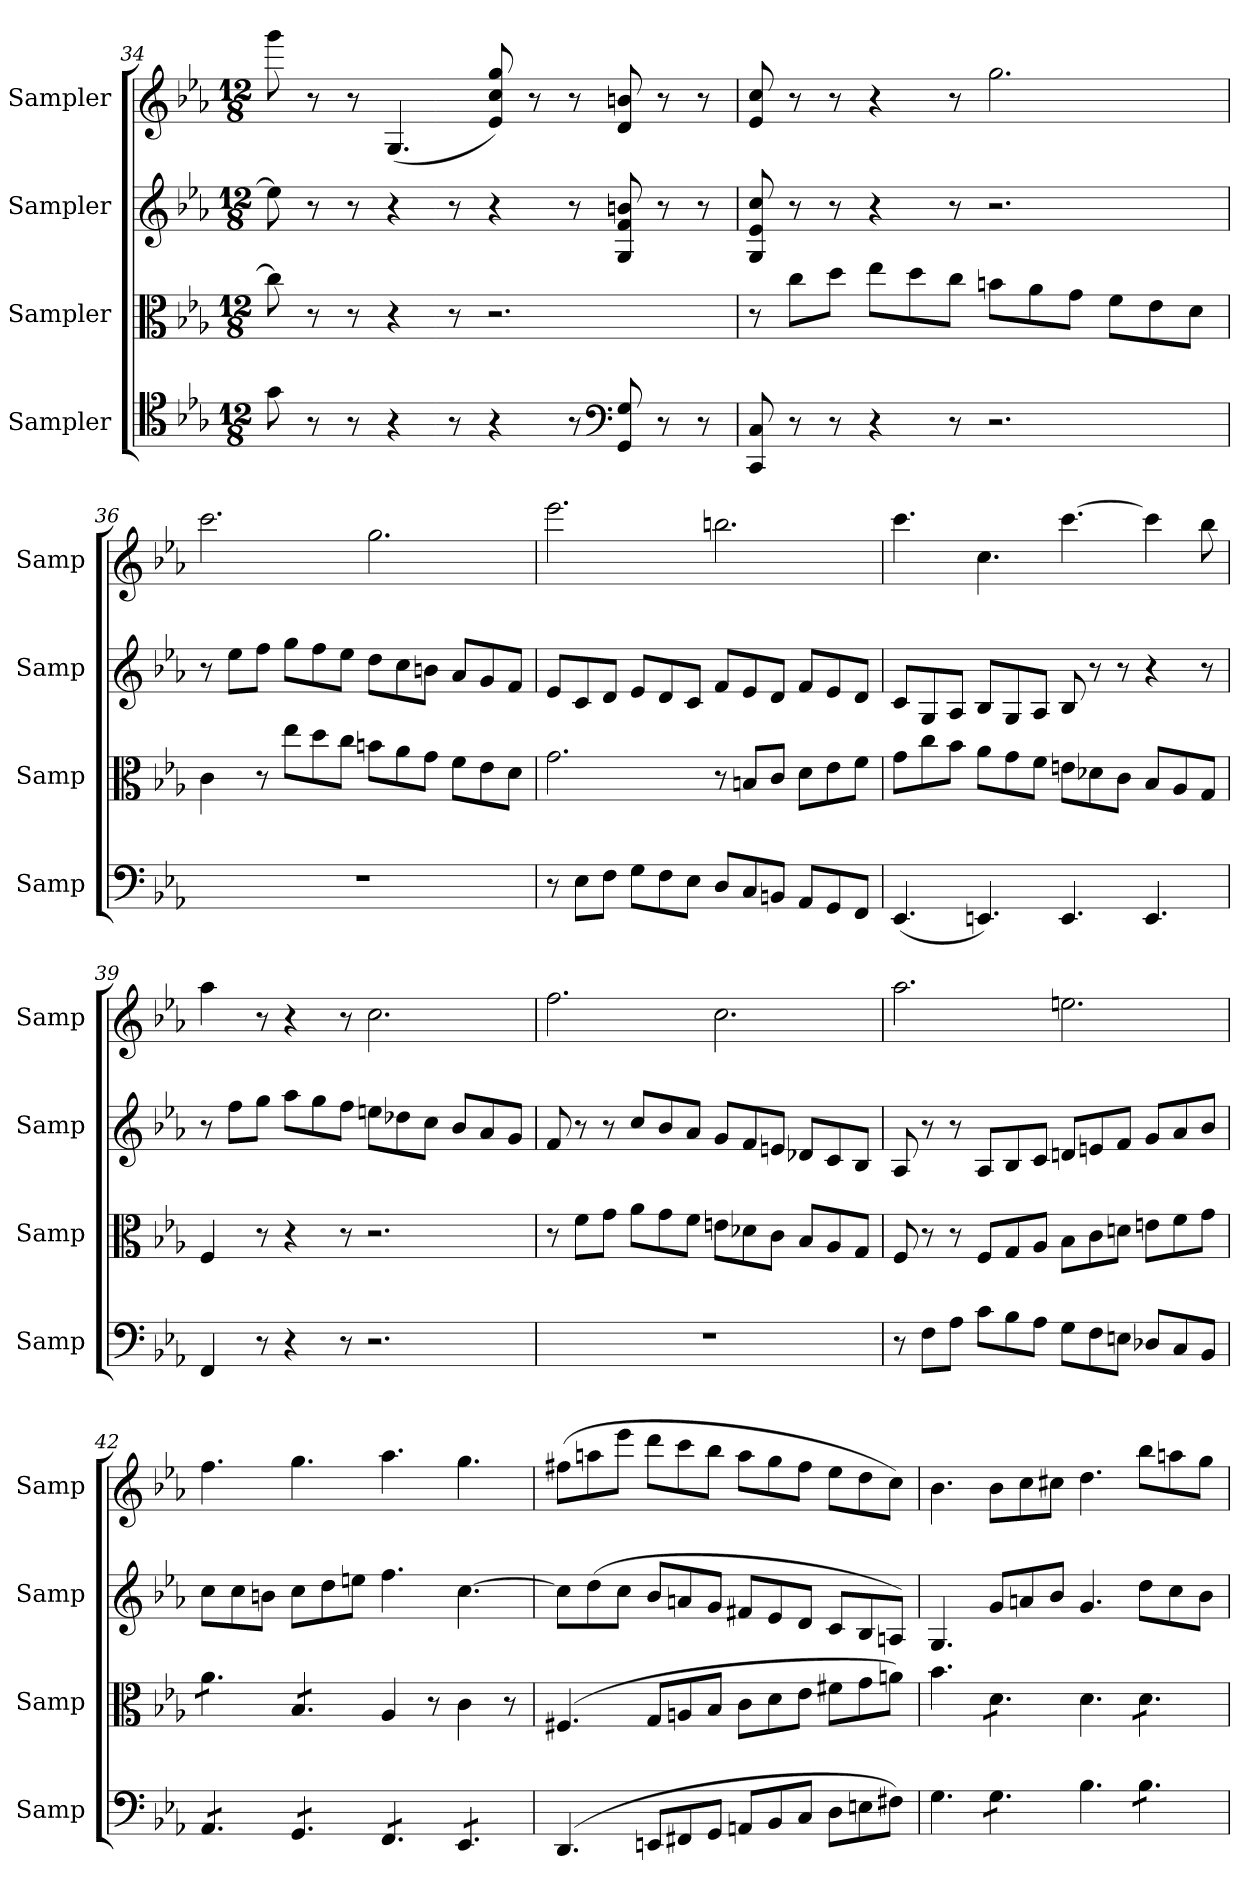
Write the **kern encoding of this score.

**kern	**kern	**kern	**kern
*part4	*part3	*part2	*part1
*staff4	*staff3	*staff2	*staff1
*I"Sampler	*I"Sampler	*I"Sampler	*I"Sampler
*I'Samp	*I'Samp	*I'Samp	*I'Samp
*clefC4	*clefC3	*clefG2	*clefG2
*k[b-e-a-]	*k[b-e-a-]	*k[b-e-a-]	*k[b-e-a-]
*M12/8	*M12/8	*M12/8	*M12/8
=34	=34	=34	=34
8g\	8cc\]	8ee-\]	8ggg\
8r	8r	8r	8r
8r	8r	8r	8r
4r	4r	4r	(4.G/
8r	8r	8r	.
4r	2.r	4r	8e-/ 8cc/ 8gg/)
.	.	.	8r
8r	.	8r	8r
*clefF4	*	*	*
8GG/ 8G/	.	8G/ 8f/ 8bn/	8d/ 8bn/
8r	.	8r	8r
8r	.	8r	8r
=35	=35	=35	=35
8CC/ 8C/	8r	8G/ 8e-/ 8cc/	8e-/ 8cc/
8r	8cc\L	8r	8r
8r	8dd\J	8r	8r
4r	8ee-\L	4r	4r
.	8dd\	.	.
8r	8cc\J	8r	8r
2.r	8bn\L	2.r	2.gg\
.	8a-\	.	.
.	8g\J	.	.
.	8f\L	.	.
.	8e-\	.	.
.	8d\J	.	.
=36	=36	=36	=36
1.r	4c\	8r	2.ccc\
.	.	8ee-\L	.
.	8r	8ff\J	.
.	8ee-\L	8gg\L	.
.	8dd\	8ff\	.
.	8cc\J	8ee-\J	.
.	8bn\L	8dd\L	2.gg\
.	8a-\	8cc\	.
.	8g\J	8bn\J	.
.	8f\L	8a-/L	.
.	8e-\	8g/	.
.	8d\J	8f/J	.
!!LO:LB:g=z
=37	=37	=37	=37
8r	2.g\	8e-/L	2.eee-\
8E-\L	.	8c/	.
8F\J	.	8d/J	.
8G\L	.	8e-/L	.
8F\	.	8d/	.
8E-\J	.	8c/J	.
8D/L	8r	8f/L	2.bbn\
8C/	8Bn/L	8e-/	.
8BBn/J	8c/J	8d/J	.
8AA-/L	8d\L	8f/L	.
8GG/	8e-\	8e-/	.
8FF/J	8f\J	8d/J	.
=38	=38	=38	=38
(4.EE-/	8g\L	8c/L	4.ccc\
.	8cc\	8G/	.
.	8b-\J	8A-/J	.
4.EEn/)	8a-\L	8B-/L	4.cc\
.	8g\	8G/	.
.	8f\J	8A-/J	.
4.EE/	8en\L	8B-/	[4.ccc\
.	8d-X\	8r	.
.	8c\J	8r	.
4.EE/	8B-/L	4r	4ccc\]
.	8A-/	.	.
.	8G/J	8r	8bb-\
=39	=39	=39	=39
4FF/	4F/	8r	4aa-\
.	.	8ff\L	.
8r	8r	8gg\J	8r
4r	4r	8aa-\L	4r
.	.	8gg\	.
8r	8r	8ff\J	8r
2.r	2.r	8een\L	2.cc\
.	.	8dd-X\	.
.	.	8cc\J	.
.	.	8b-/L	.
.	.	8a-/	.
.	.	8g/J	.
=40	=40	=40	=40
1.r	8r	8f/	2.ff\
.	8f\L	8r	.
.	8g\J	8r	.
.	8a-\L	8cc/L	.
.	8g\	8b-/	.
.	8f\J	8a-/J	.
.	8en\L	8g/L	2.cc\
.	8d-X\	8f/	.
.	8c\J	8en/J	.
.	8B-/L	8d-X/L	.
.	8A-/	8c/	.
.	8G/J	8B-/J	.
!!LO:LB:g=z
=41	=41	=41	=41
8r	8F/	8A-/	2.aa-\
8F\L	8r	8r	.
8A-\J	8r	8r	.
8c\L	8F/L	8A-/L	.
8B-\	8G/	8B-/	.
8A-\J	8A-/J	8c/J	.
8G\L	8B-\L	8dn/L	2.een\
8F\	8c\	8en/	.
8En\J	8dn\J	8f/J	.
8D-X/L	8en\L	8g/L	.
8C/	8f\	8a-/	.
8BB-/J	8g\J	8b-/J	.
=42	=42	=42	=42
*tremolo	*	*	*
*	*tremolo	*	*
8AA-/L	8a-\L	8cc\L	4.ff\
8AA-/	8a-\	8cc\	.
8AA-/J	8a-\J	8bn\J	.
8GG/L	8B-/L	8cc\L	4.gg\
8GG/	8B-/	8dd\	.
8GG/J	8B-/J	8een\J	.
*	*Xtremolo	*	*
8FF/L	4A-/	4.ff\	4.aa-\
8FF/	.	.	.
8FF/J	8r	.	.
8EE-/L	4c\	[4.cc\	4.gg\
8EE-/	.	.	.
8EE-/J	8r	.	.
*Xtremolo	*	*	*
=43	=43	=43	=43
(4.DD/	(4.F#X/	8cc\L]	(8ff#X\L
.	.	(8dd\	8aan\
.	.	8cc\J	8eee-\J
8EEn/L	8G/L	8b-/L	8ddd\L
8FF#X/	8An/	8an/	8ccc\
8GG/J	8B-/J	8g/J	8bb-\J
8AAn/L	8c\L	8f#X/L	8aa\L
8BB-/	8d\	8e-/	8gg\
8C/J	8e-\J	8d/J	8ff#\J
8D\L	8f#X\L	8c/L	8ee-\L
8En\	8g\	8B-/	8dd\
8F#X\J)	8an\J)	8An/J)	8cc\J)
=44	=44	=44	=44
4.G\	4.b-\	4.G/	4.b-\
*tremolo	*	*	*
*	*tremolo	*	*
8G\L	8d\L	8g/L	8b-\L
8G\	8d\	8an/	8cc\
8G\J	8d\J	8b-/J	8cc#X\J
*	*Xtremolo	*	*
*Xtremolo	*	*	*
4.B-\	4.d\	4.g/	4.dd\
*tremolo	*	*	*
*	*tremolo	*	*
8B-\L	8d\L	8dd\L	8bb-\L
8B-\	8d\	8cc\	8aan\
8B-\J	8d\J	8b-\J	8gg\J
*	*Xtremolo	*	*
*Xtremolo	*	*	*
=	=	=	=
*-	*-	*-	*-
